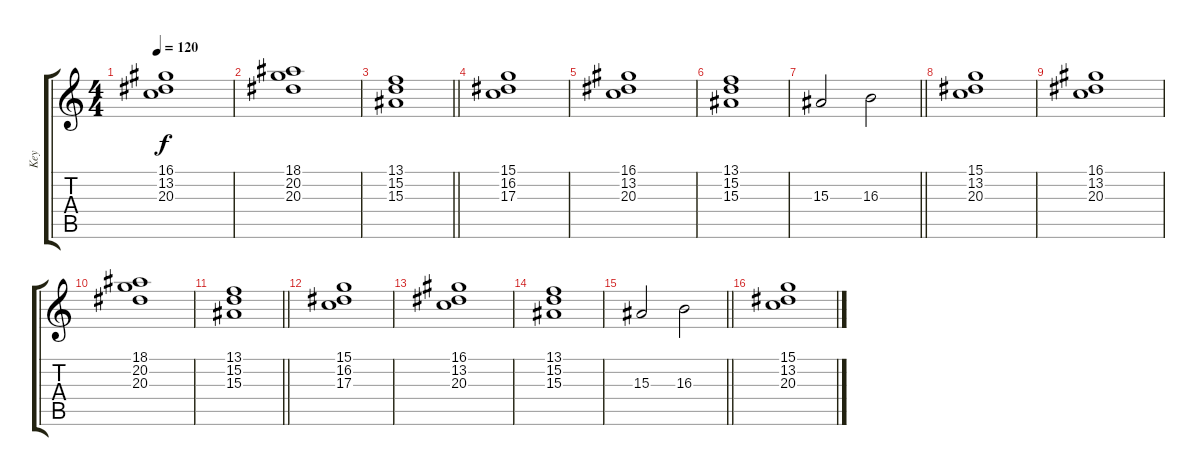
\track ("Key" "Key") {instrument synthvoice}
\staff {score tabs}
\tuning (E4 B3 G3 D3 A2 E2) {hide}
\ts (4 4)
\tempo 120
\clef g2
\ks c
(16.1 13.2 20.3).1{dy f} |
(18.1 20.2 20.3).1 |
\barLineRight lightlight
(13.1 15.2 15.3).1 |
(15.1 16.2 17.3).1 |
(16.1 13.2 20.3).1 |
(13.1 15.2 15.3).1 |
\barLineRight lightlight
15.3.2 16.3.2 |
(15.1 13.2 20.3).1 |
(16.1 13.2 20.3).1 |
(18.1 20.2 20.3).1 |
\barLineRight lightlight
(13.1 15.2 15.3).1 |
(15.1 16.2 17.3).1 |
(16.1 13.2 20.3).1 |
(13.1 15.2 15.3).1 |
\barLineRight lightlight
15.3.2 16.3.2 |
(15.1 13.2 20.3).1
